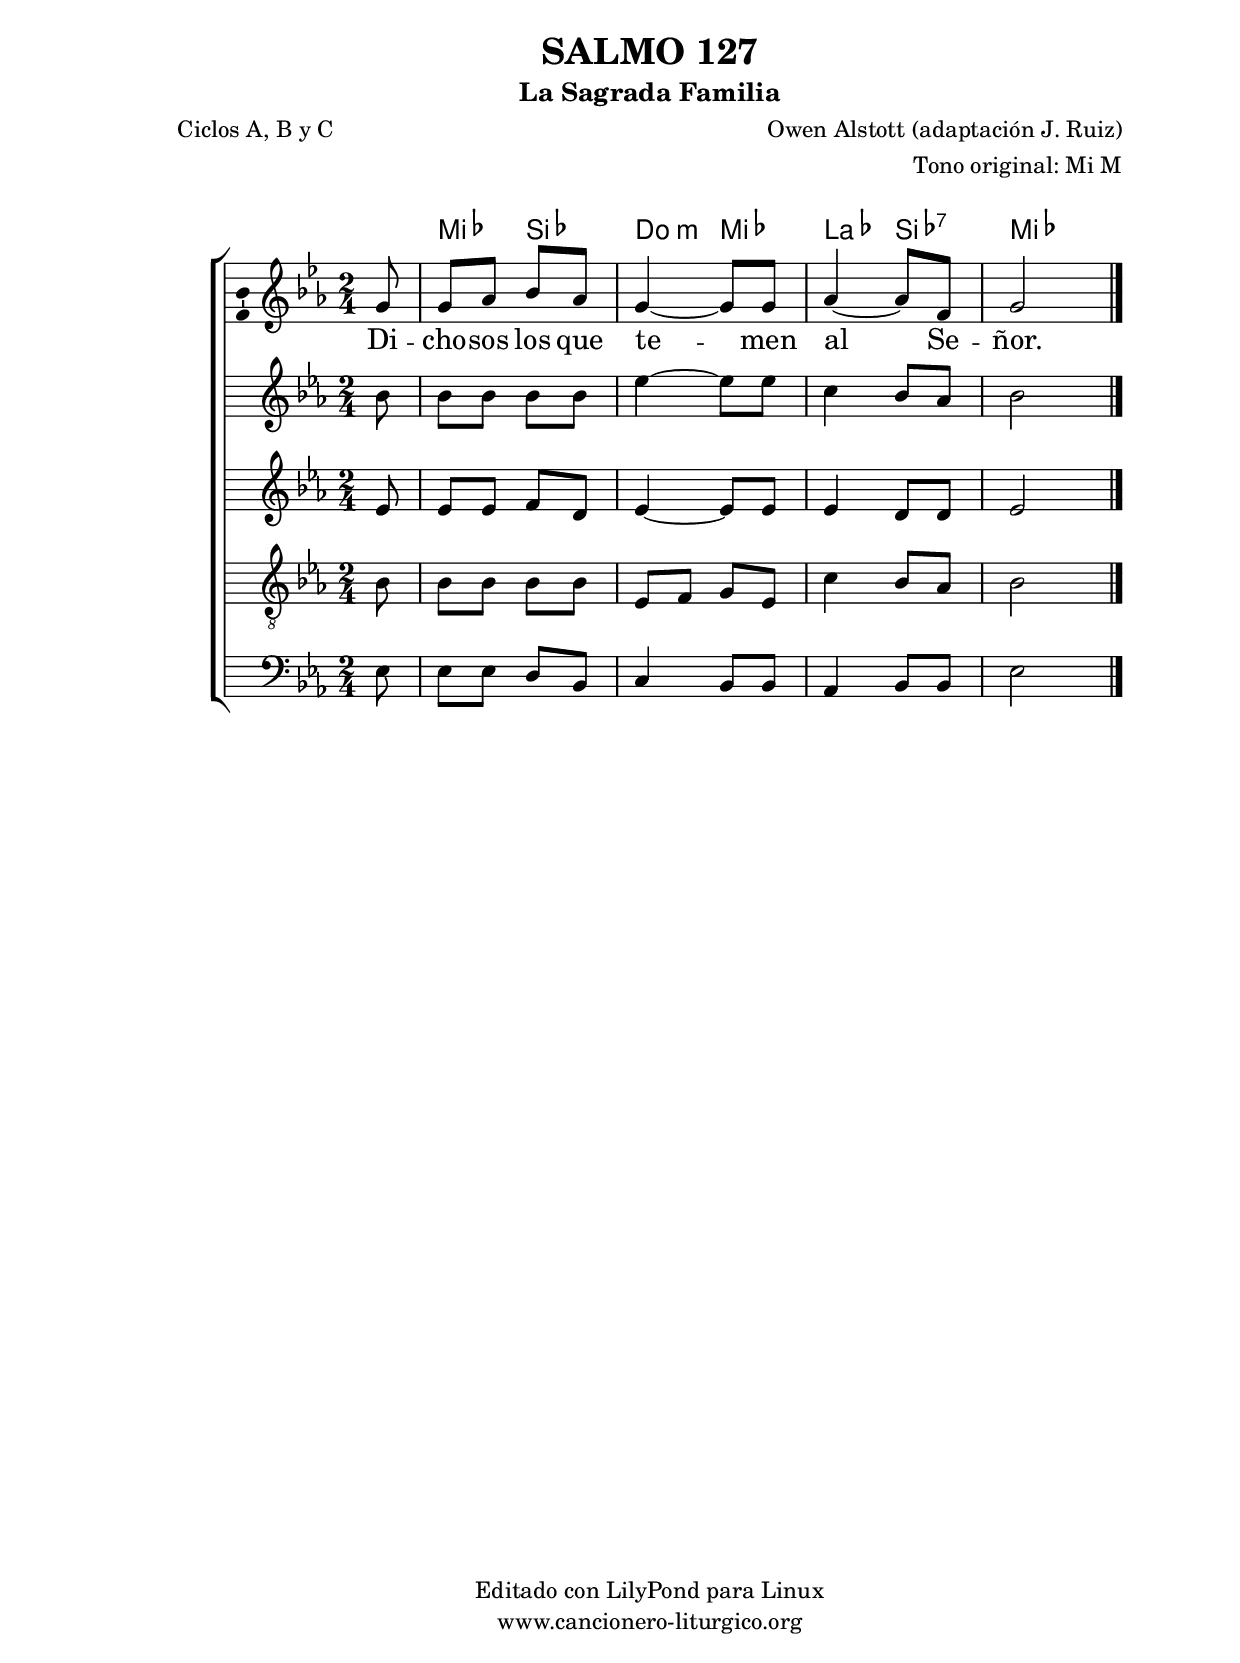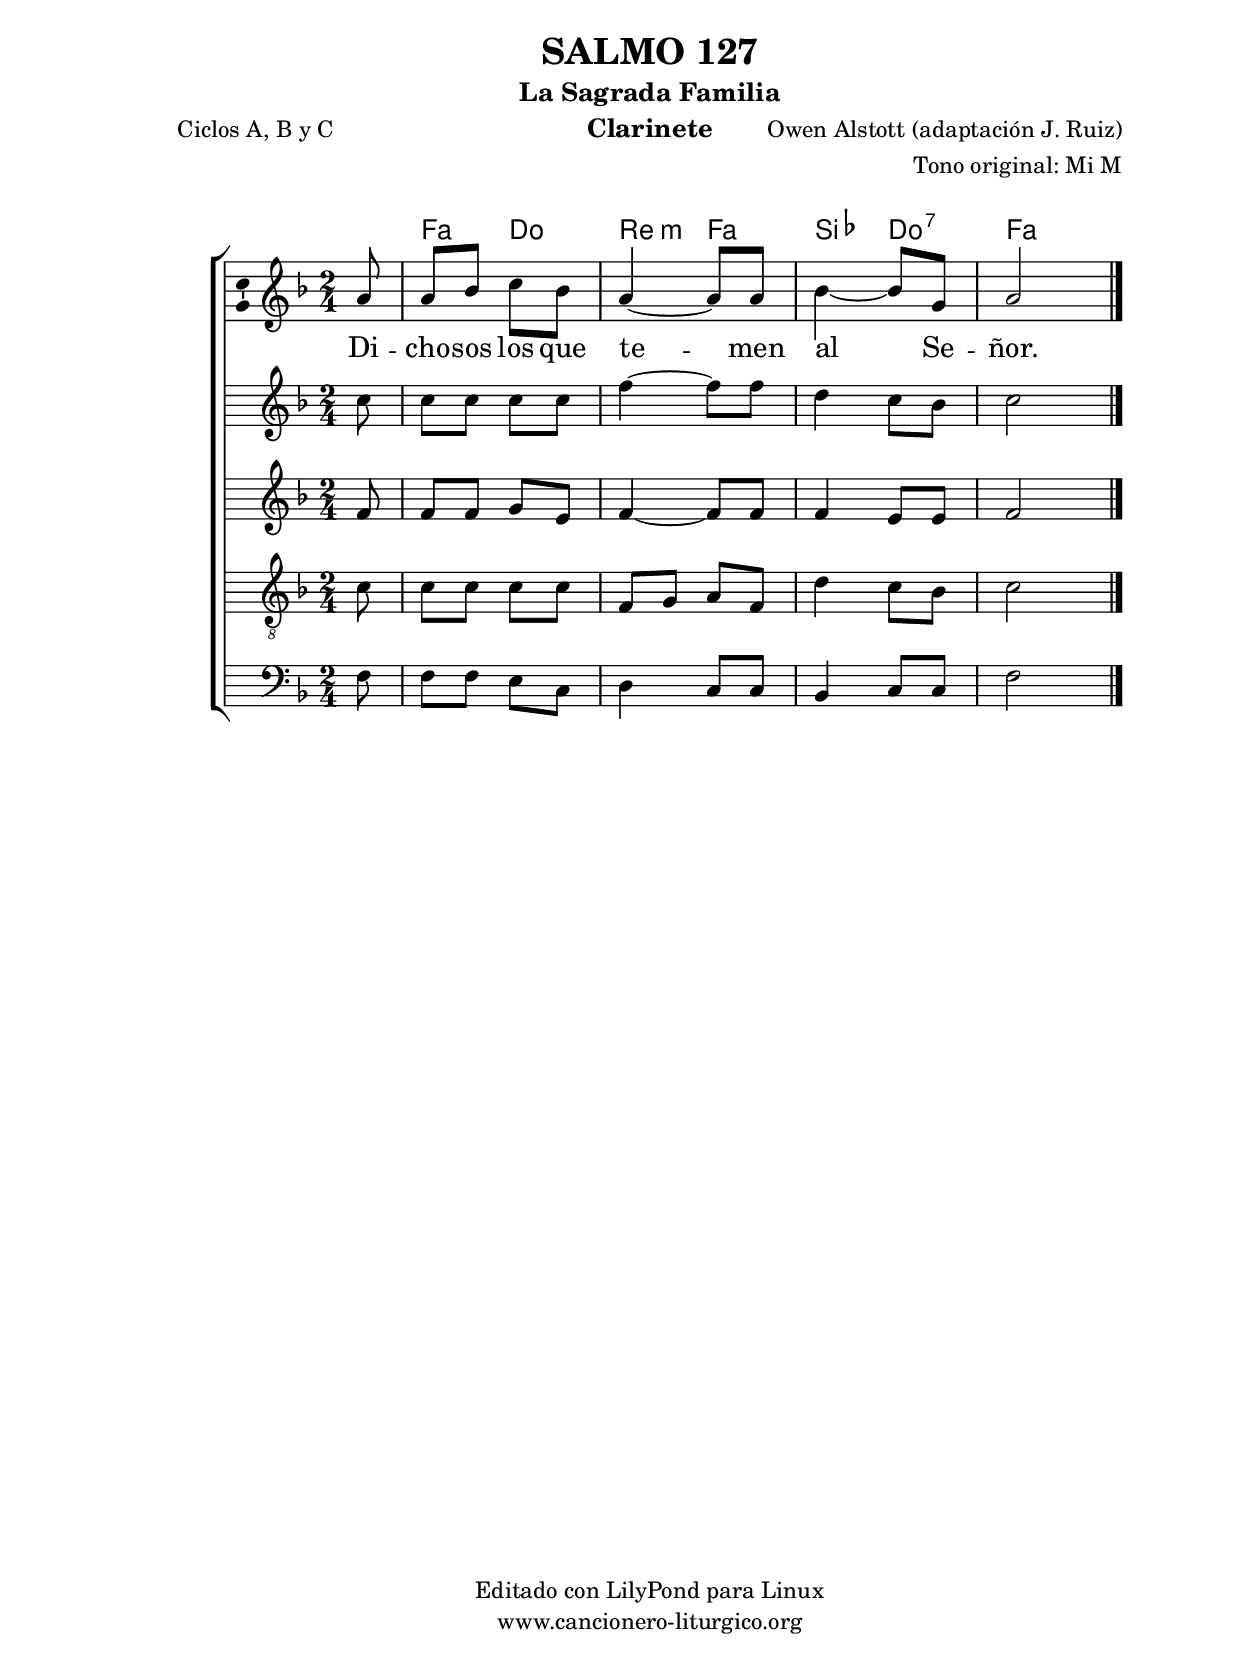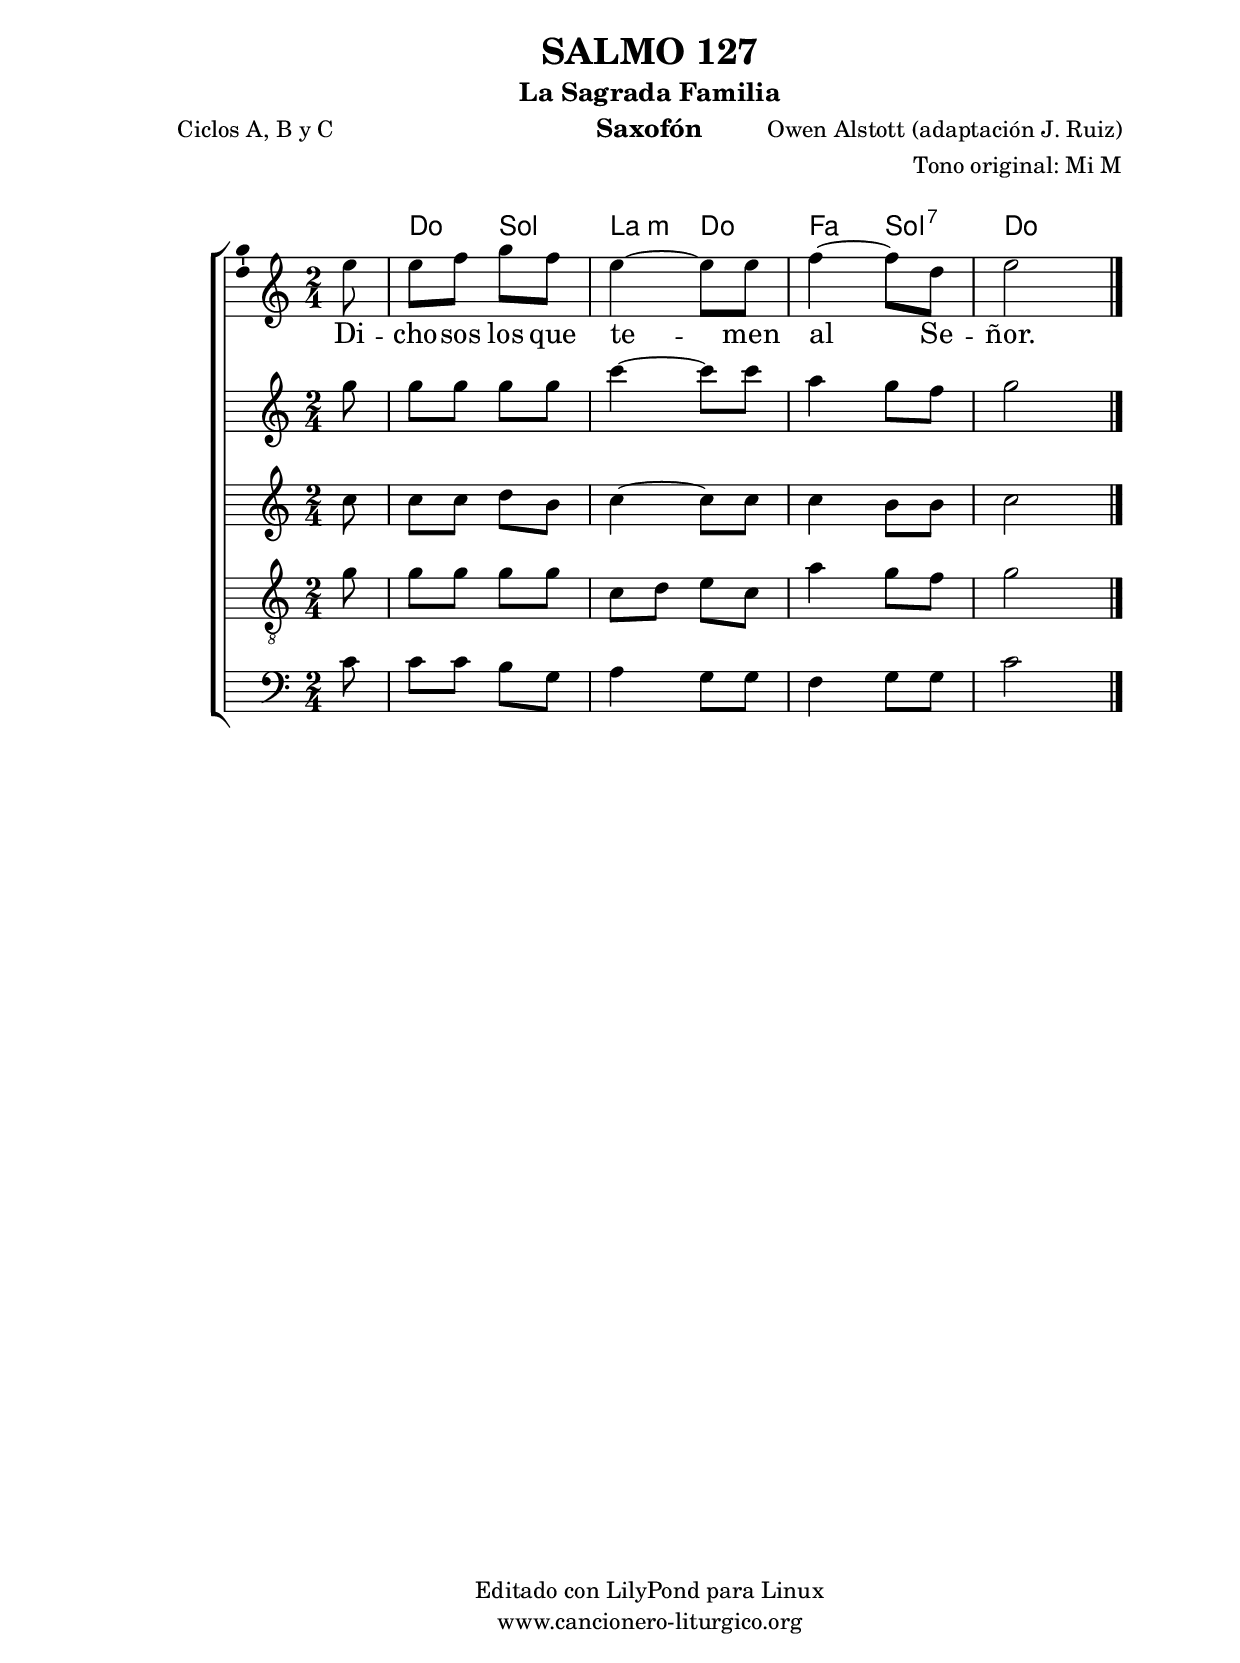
%
%para convertir .midi en .wav:
%timidity filename.midi -Ow -o finename.wav
%
%
%Para convertir de .wav a .mp3:
%lame -h -m j filename.wav
%
%
%para escuchar el midi:
%timidity nombrefichero.midi
%


%versión de lilypond para la que se ha escrito esta partitura:
\version "2.16.0"

	%Tamaño papel
	#(set-default-paper-size "a4")
	%Tamaño partitura
	#(set-global-staff-size 20)
	%No responde al pulsar sobre una nota
	#(ly:set-option 'point-and-click #f)

%parámetros del encabezamiento:
\header {
	title = "SALMO 127"
	subtitle = "La Sagrada Familia"
	composer = "Owen Alstott (adaptación J. Ruiz)"
	poet = "Ciclos A, B y C"
	meter = ""
	arranger = "Tono original: Mi M"
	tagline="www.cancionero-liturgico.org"
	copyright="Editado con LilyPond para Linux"
	tiempo = "Navidad"
	usos = "Salmo"
	letra = "Dichosos los que temen al Señor."
	}

%parámetros asociados al papel:
\paper  {
	oddHeaderMarkup = \markup {\fill-line { \on-the-fly #not-first-page \fromproperty #'header:title \on-the-fly #not-first-page \fromproperty #'header:composer }}
	evenHeaderMarkup = \markup {\fill-line { \fromproperty #'header:composer \fromproperty #'header:title }}
	#(set-paper-size "a4")
	print-page-number = ##f
	first-page-number = 1
	print-first-page-number = ##f
%	head-separation = 3.0 \cm
	top-margin = 2.0 \cm
	bottom-margin = 0.5\cm
%%%	bottom-margin = -1.0\cm
	left-margin = 3.0 \cm
	line-width = 16.0 \cm 
	indent = 8\mm
	interscoreline = 2.\mm
	between-system-space = 15\mm
%	para que las partituras no llenen la hoja:
	ragged-bottom = ##t
%	idem para la última hoja:
	ragged-last-bottom = ##f
%	para que las partituras llenen el ancho del papel:
	ragged-last = ##f
	after-title-space = 2.5 \cm
%page-count=1
system-count=1

	%Flexible Vertical Spacing
%	markup-markup-spacing =
%	#'((basic-distance . 15) (minimum-distance . 15) (padding . 3))
	markup-system-spacing =
	#'((basic-distance . 15) (minimum-distance . 15) (padding . 3))
	system-system-spacing =
	#'((basic-distance . 15) (minimum-distance . 15) (padding . 3))
	score-system-spacing =
	#'((basic-distance . 15) (minimum-distance . 15) (padding . 5))
%	top-system-spacing = % header
%	#'((basic-distance . 8) (minimum-distance . 0) (padding . 3))
%	top-markup-spacing =
%	#'((basic-distance . 20) (minimum-distance . 20) (padding . 3))
	last-bottom-spacing = % footer
	#'((basic-distance . 5) (minimum-distance . 5) (padding . 3))
%	score-markup-spacing =
%	#'((basic-distance . 16) (minimum-distance . 13) (padding . 3))

	}


%parámetros que afectan a toda la partitura:
global =  {
	%clave de sol (G):
	\clef G
	%armadura:
	\transpose e ees
	\key e \major
	\tempo 4=90
	\set Score.tempoHideNote = ##t
	}


acordes = {
	\italianChords
	\chordmode {
	\transpose e ees
{
s8
e4 b cis:m e a b:7 e2
	}
	}
}


melodia = 
	\transpose e ees
{
	\relative c''{
	\time 2/4

\partial8 gis8
gis8 a b a
gis4~gis8 gis
a4~a8 fis
gis2

	\bar "|."
	}
	}


melodiadisc = 
	\transpose e ees
{
	\relative c''{
	\time 2/4

\partial8 b8
b8 b b b
e4~e8 e
cis4 b8 a
b2

	\bar "|."
	}
	}

melodiados = 
	\transpose e ees
{
	\relative c'{
	\time 2/4

\partial8 e8
e8 e fis dis
e4~e8 e
e4 dis8 dis
e2

	\bar "|."
	}
	}


melodiatres = 
	\transpose e ees
{
	\relative c'{

%clave de fa (F):
%\clef F
\clef "G_8"

	\time 2/4

\partial8 b8
b8 b b b
e,8 fis gis e
cis'4 b8 a
b2

	\bar "|."
	}
	}

melodiacuatro = 
	\transpose e ees
{
	\relative c{

%clave de fa (F):
\clef F

	\time 2/4

\partial8 e8
e8 e dis b
cis4 b8 b
a4 b8 b
e2

	\bar "|."
	}
	}


texto = \lyricmode {
Di -- cho -- sos los que te -- men al Se -- ñor.
	}

textodisc = \lyricmode {
Di -- cho -- sos los que te -- men al __ _ Se -- ñor.
	}


acordesStaff = \context ChordNames = acordesStaff <<
	\set chordChanges = ##t
	\acordes
	>>


vozStaff = \context Voice = vozStaff
\with {\consists "Ambitus_engraver"}
<<
%	\set Staff.instrumentName = ""
%	\set Staff.shortInstrumentName = ""
%	\set Staff.midiInstrument = #"clarinet"
%	\set Staff.midiInstrument = #"cello"
%	\set Staff.midiInstrument = #"flute"
	\set Staff.midiInstrument = #"electric guitar (jazz)"
%	\set Staff.midiInstrument = #"english horn"
%	\set Staff.midiInstrument = #"violin"
%	\set Staff.midiInstrument = #"glockenspiel"
	\set Staff.midiMinimumVolume = #0.7
	\set Staff.midiMaximumVolume = #0.9
	\global
	\melodia
	>>

vozdiscStaff = \context Voice = vozdiscStaff
<<
%	\set Staff.instrumentName = "Saxofón"
%	\set Staff.shortInstrumentName = "S"
	\override Staff.StaffSymbol #'staff-space = #(magstep -0.35)
	\set Staff.midiInstrument = #"violin"
	\set Staff.midiMinimumVolume = #0.4
	\set Staff.midiMaximumVolume = #0.5
%Cambio tono para saxofón (DESDE tono de clarinete)
%El segundo comando escribe la partitura en el tono del saxofón
%El primer comando hace que el fichero midi, a pesar de lo anterior, suene en el mismo tono que el resto de la partitura
%%%%%\transposition f'
%%%%%\transpose d a,
{
	\global
	\melodiadisc
}
	>>

vozdosStaff = \context Voice = vozdosStaff
<<
%	\set Staff.instrumentName = "Clarinete 1"
%	\set Staff.shortInstrumentName = "C1"
	\override Staff.StaffSymbol #'staff-space = #(magstep -0.35)
	\set Staff.midiInstrument = #"english horn"
	\set Staff.midiMinimumVolume = #0.4
	\set Staff.midiMaximumVolume = #0.5
	\global
	\melodiados
	>>

voztresStaff = \context Voice = voztresStaff
<<
%	\set Staff.instrumentName = "Clarinete 2"
%	\set Staff.shortInstrumentName = "C2"
	\override Staff.StaffSymbol #'staff-space = #(magstep -0.35)
	\set Staff.midiInstrument = #"violin"
	\set Staff.midiMinimumVolume = #0.4
	\set Staff.midiMaximumVolume = #0.5
	\global
	\melodiatres
	>>

vozcuatroStaff = \context Voice = vozcuatroStaff
<<
%	\set Staff.instrumentName = "Bajo"
%	\set Staff.shortInstrumentName = "B"
	\override Staff.StaffSymbol #'staff-space = #(magstep -0.35)
	\set Staff.midiInstrument = #"electric bass (finger)"
	\set Staff.midiMinimumVolume = #0.9
	\set Staff.midiMaximumVolume = #0.9
	\global
	\relative c' \melodiacuatro
	>>

textoStaff = \context Lyrics = textoStaff <<
	\lyricsto vozStaff \texto
	>>

textodiscStaff = \context Lyrics = textodiscStaff <<
	\lyricsto vozdiscStaff \textodisc
	>>


\book {
	\score {
		\context ChoirStaff {
%			\override StaffGroup.SystemStartBracket #'collapse-height = #1
%			\override Score.SystemStartBar #'collapse-height = #1
			<<
			\acordesStaff
			\vozStaff
			\textoStaff
			\vozdiscStaff
%			\textodiscStaff
			\vozdosStaff
			\voztresStaff
			\vozcuatroStaff
			>>
			}
		\layout {
	    		\context {
				\Lyrics
				\override LyricText #'font-size = #2
				}
	   		 \context {
				\Score
				%fontSize = #3
				\override StaffSymbol #'staff-space = #(magstep +3)
				%\override Beam #'thickness = #0.55
				%\override SpacingSpanner #'spacing-increment = #1.0
				%\override Slur #'height-limit = #1.5
				}
			}
		}
	\score {
		\unfoldRepeats
		\context ChoirStaff {
			<<
			\acordesStaff
			\vozStaff
			\vozdiscStaff
			\vozdosStaff
			\voztresStaff
			\vozcuatroStaff
			>>
			}
		\midi {
	  		\context {
	  			\Score
				tempoWholesPerMinute = #(ly:make-moment 70 4)
				}
			}
		}
	}

%Partitura para clarinete
#(define output-suffix "C")
\book {
	\header{
		instrument = "Clarinete"
		}
	\score {
		\context ChoirStaff {
%			\override StaffGroup.SystemStartBracket #'collapse-height = #1
%			\override Score.SystemStartBar #'collapse-height = #1
\transpose c d
			<<
			\acordesStaff
			\vozStaff
			\textoStaff
			\vozdiscStaff
%			\textodiscStaff
			\vozdosStaff
			\voztresStaff
			\vozcuatroStaff
			>>
			}
		\layout {
	    		\context {
				\Lyrics
				\override LyricText #'font-size = #2
				}
	   		 \context {
				\Score
				%fontSize = #3
				\override StaffSymbol #'staff-space = #(magstep +3)
				%\override Beam #'thickness = #0.55
				%\override SpacingSpanner #'spacing-increment = #1.0
				%\override Slur #'height-limit = #1.5
				}
			}
		}
	}

%Partitura para saxofón
#(define output-suffix "S")
\book {
	\header{
		instrument = "Saxofón"
		}
	\score {
		\context ChoirStaff {
%			\override StaffGroup.SystemStartBracket #'collapse-height = #1
%			\override Score.SystemStartBar #'collapse-height = #1
\transpose c a
			<<
			\acordesStaff
			\vozStaff
			\textoStaff
			\vozdiscStaff
%			\textodiscStaff
			\vozdosStaff
			\voztresStaff
			\vozcuatroStaff
			>>
			}
		\layout {
	    		\context {
				\Lyrics
				\override LyricText #'font-size = #2
				}
	   		 \context {
				\Score
				%fontSize = #3
				\override StaffSymbol #'staff-space = #(magstep +3)
				%\override Beam #'thickness = #0.55
				%\override SpacingSpanner #'spacing-increment = #1.0
				%\override Slur #'height-limit = #1.5
				}
			}
		}
	}

